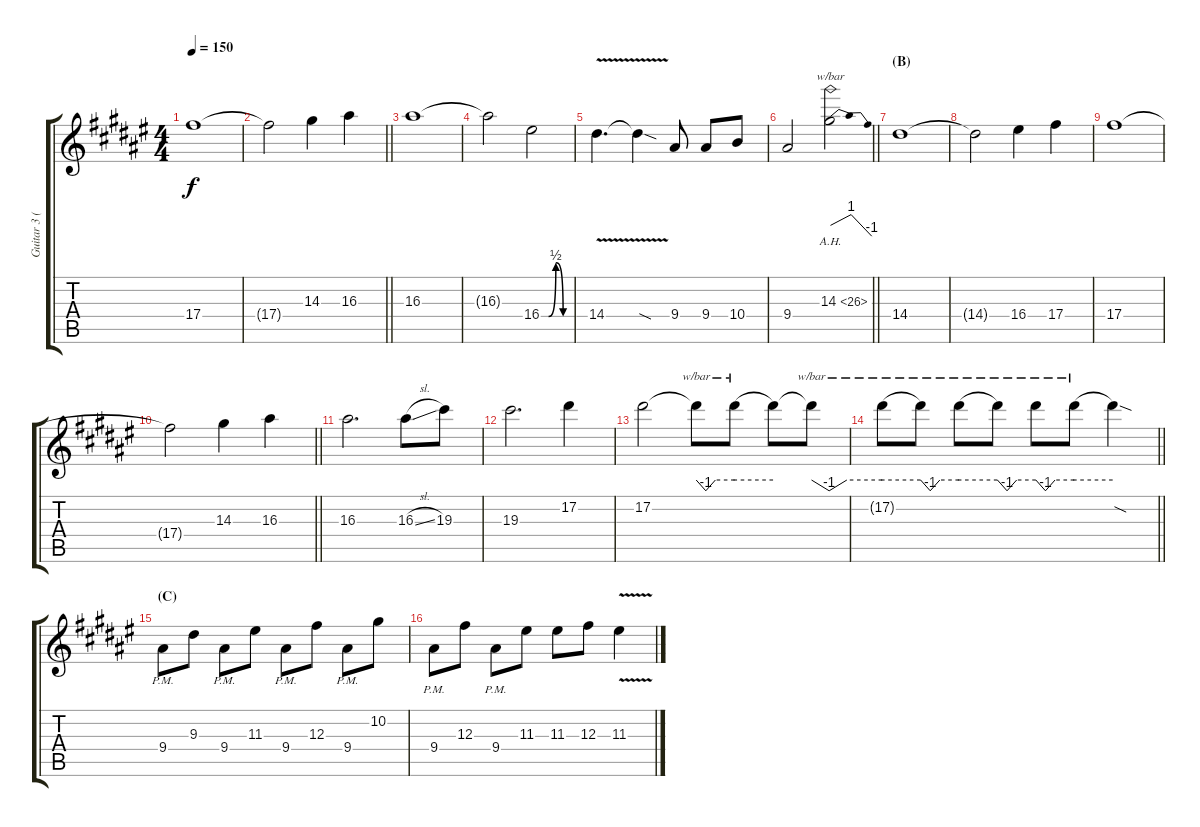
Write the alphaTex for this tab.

\track ("Guitar 3 (Solo)" "Guitar 3 (") {instrument distortionguitar}
\staff {score tabs}
\tuning (Eb4 Bb3 Gb3 Db3 Ab2 Eb2) {hide}
\ts (4 4)
\tempo 150
\clef g2
\ks f#
17.4.1{dy f} |
\barLineRight lightlight
17.4{t}.2 14.3.4 16.3.4 |
16.3.1 |
16.3{t}.2 16.4{be (custom 0 0 15 0 30 2 45 0 60 0)}.2 |
14.4{v}.4{d} 14.4{sod t}.4 9.4.8 9.4.8 10.4.8 |
\barLineRight lightlight
9.4.2 14.3{ah 12}.2{tbe (dip default 0 0 15 4 30 4 60 -4)} |
\section ("" "(B)")
14.4.1 |
14.4{t}.2 16.4.4 17.4.4 |
17.4.1 |
\barLineRight lightlight
17.4{t}.2 14.3.4 16.3.4 |
16.3.2{d} 16.3{sl}.8 19.3.8 |
19.3.2{d} 17.2.4 |
17.2.2 17.2{t}.8{tbe (custom default 0 0 15 -4 30 0 60 0)} 17.2{t}.8{tbe (hold default 0 0 60 0)} 17.2{t}.8 17.2{t}.8{tbe (custom default 0 0 15 -4 30 0 60 0)} |
\barLineRight lightlight
17.2{t}.8{tbe (hold default 0 0 60 0)} 17.2{t}.8{tbe (custom default 0 0 15 -4 30 0 60 0)} 17.2{t}.8{tbe (hold default 0 0 60 0)} 17.2{t}.8{tbe (custom default 0 0 15 -4 30 0 60 0)} 17.2{t}.8{tbe (custom default 0 0 15 -4 30 0 60 0)} 17.2{t}.8{tbe (hold default 0 0 60 0)} 17.2{sod t}.4 |
\section ("" "(C)")
9.4{pm}.8 9.3.8 9.4{pm}.8 11.3.8 9.4{pm}.8 12.3.8 9.4{pm}.8 10.2.8 |
9.4{pm}.8 12.3.8 9.4{pm}.8 11.3.8 11.3.8 12.3.8 11.3{v}.4
